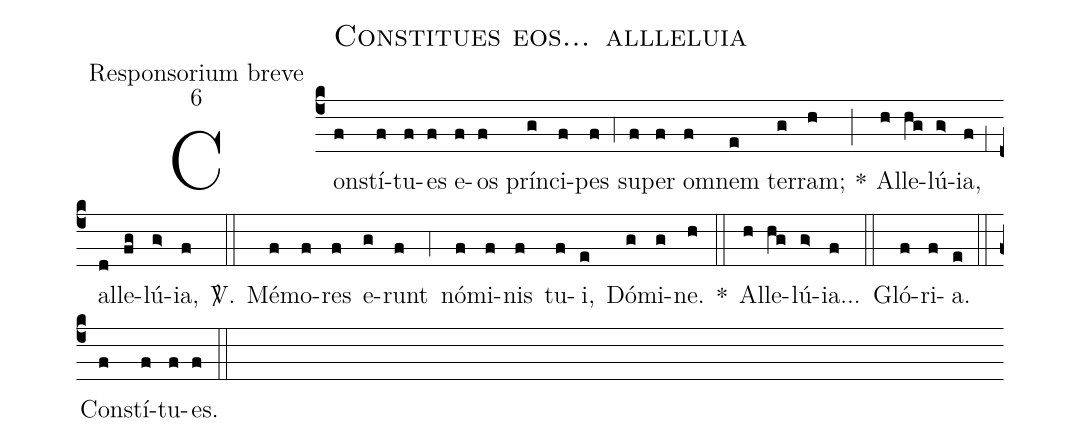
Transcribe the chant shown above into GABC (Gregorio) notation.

name:Constitues eos... allleluia;
office-part:Responsorium breve;
mode:6;
%%
(c4) Con(f)stí(f)tu(f)es(f) e(f)os(f) prín(g)ci(f)pes(f) (;4) su(f)per(f) o(f)mnem(e) ter(g)ram;(h) *(;) Al(h)le(hg)lú(g>)ia,(f) (;1) al(d)le(fg)lú(g>)ia,(f) <sp>V/</sp>.(::) Mé(f)mo(f)res(f) e(g)runt(f) (;4) nó(f)mi(f)nis(f) tu(f)i,(e) Dó(g)mi(g)ne.(h) *(::) Al(h)le(hg)lú(g>)ia...(f) (::) Gló(f)ri(f)a.(e) (::) Con(f)stí(f)tu(f)es.(f) (::)
